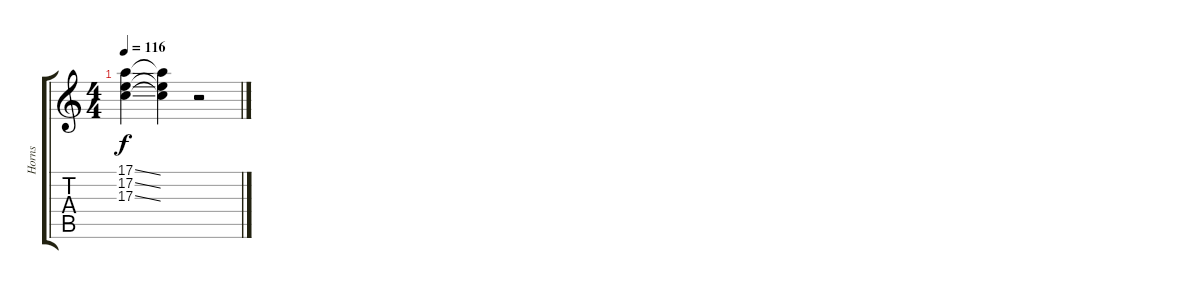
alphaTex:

\track ("Horns" "Horns") {instrument brasssection}
\staff {score tabs}
\tuning (E4 B3 G3 D3 A2 E2) {hide}
\ts (4 4)
\tempo 116
\clef g2
\ks c
(17.1{ss} 17.2{ss} 17.3{ss}).4{dy f} (17.1{t} 17.2{t} 17.3{t}).4 r.2
